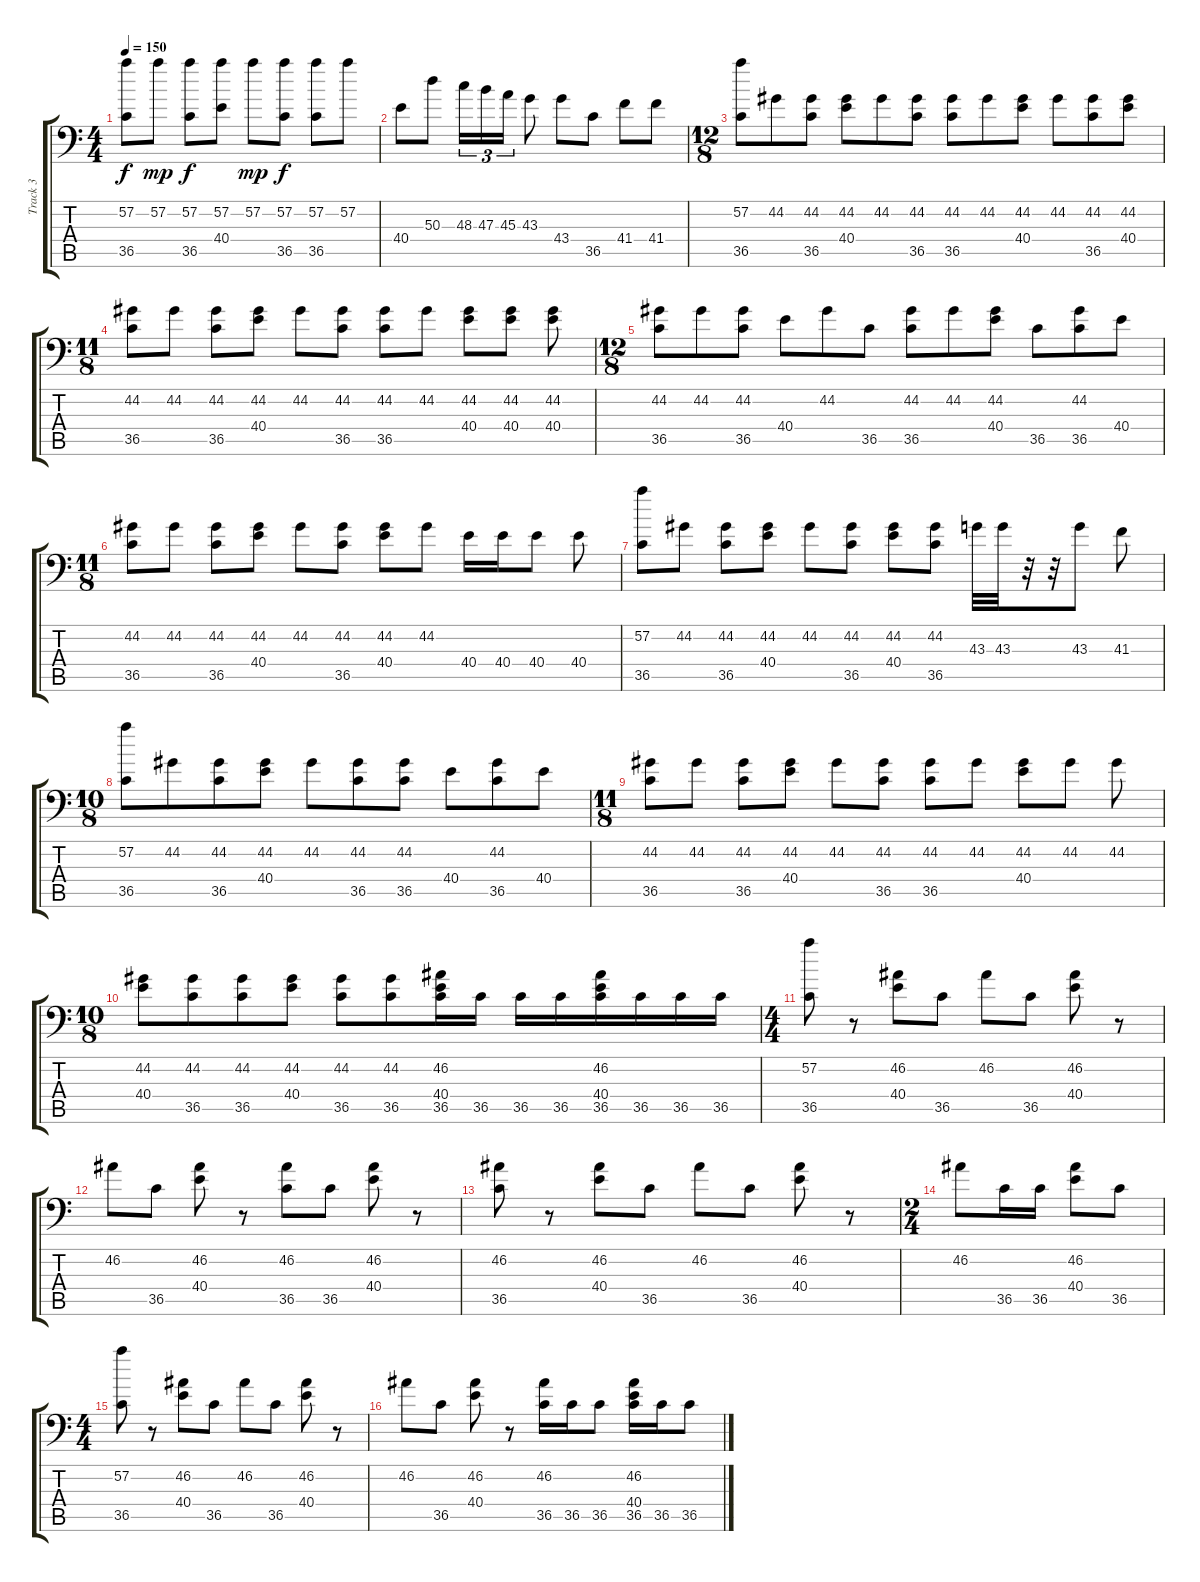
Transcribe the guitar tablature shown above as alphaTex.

\track ("Track 3" "Track 3") {instrument acousticgrandpiano}
\staff {score tabs}
\tuning (C-1 C-1 C-1 C-1 C-1 C-1) {hide}
\ts (4 4)
\tempo 150
\clef f4
\ks c
(57.2 36.5).8{dy f} 57.2.8{dy mp} (57.2 36.5).8{dy f} (57.2 40.4).8 57.2.8{dy mp} (57.2 36.5).8{dy f} (57.2 36.5).8 57.2.8 |
40.4.8 50.3.8 48.3.16{tu (3 2)} 47.3.16{tu (3 2)} 45.3.16{tu (3 2)} 43.3.8 43.4.8 36.5.8 41.4.8 41.4.8 |
\ts (12 8)
(57.2 36.5).8 44.2.8 (44.2 36.5).8 (44.2 40.4).8 44.2.8 (44.2 36.5).8 (44.2 36.5).8 44.2.8 (44.2 40.4).8 44.2.8 (44.2 36.5).8 (44.2 40.4).8 |
\ts (11 8)
(44.2 36.5).8 44.2.8 (44.2 36.5).8 (44.2 40.4).8 44.2.8 (44.2 36.5).8 (44.2 36.5).8 44.2.8 (44.2 40.4).8 (44.2 40.4).8 (44.2 40.4).8 |
\ts (12 8)
(44.2 36.5).8 44.2.8 (44.2 36.5).8 40.4.8 44.2.8 36.5.8 (44.2 36.5).8 44.2.8 (44.2 40.4).8 36.5.8 (44.2 36.5).8 40.4.8 |
\ts (11 8)
(44.2 36.5).8 44.2.8 (44.2 36.5).8 (44.2 40.4).8 44.2.8 (44.2 36.5).8 (44.2 40.4).8 44.2.8 40.4.16 40.4.16 40.4.8 40.4.8 |
(57.2 36.5).8 44.2.8 (44.2 36.5).8 (44.2 40.4).8 44.2.8 (44.2 36.5).8 (44.2 40.4).8 (44.2 36.5).8 43.3.32 43.3.32 r.32 r.32 43.3.8 41.3.8 |
\ts (10 8)
(57.2 36.5).8 44.2.8 (44.2 36.5).8 (44.2 40.4).8 44.2.8 (44.2 36.5).8 (44.2 36.5).8 40.4.8 (44.2 36.5).8 40.4.8 |
\ts (11 8)
(44.2 36.5).8 44.2.8 (44.2 36.5).8 (44.2 40.4).8 44.2.8 (44.2 36.5).8 (44.2 36.5).8 44.2.8 (44.2 40.4).8 44.2.8 44.2.8 |
\ts (10 8)
(44.2 40.4).8 (44.2 36.5).8 (44.2 36.5).8 (44.2 40.4).8 (44.2 36.5).8 (44.2 36.5).8 (46.2 40.4 36.5).16 36.5.16 36.5.16 36.5.16 (46.2 40.4 36.5).16 36.5.16 36.5.16 36.5.16 |
\ts (4 4)
(57.2 36.5).8 r.8 (46.2 40.4).8 36.5.8 46.2.8 36.5.8 (46.2 40.4).8 r.8 |
46.2.8 36.5.8 (46.2 40.4).8 r.8 (46.2 36.5).8 36.5.8 (46.2 40.4).8 r.8 |
(46.2 36.5).8 r.8 (46.2 40.4).8 36.5.8 46.2.8 36.5.8 (46.2 40.4).8 r.8 |
\ts (2 4)
46.2.8 36.5.16 36.5.16 (46.2 40.4).8 36.5.8 |
\ts (4 4)
(57.2 36.5).8 r.8 (46.2 40.4).8 36.5.8 46.2.8 36.5.8 (46.2 40.4).8 r.8 |
46.2.8 36.5.8 (46.2 40.4).8 r.8 (46.2 36.5).16 36.5.16 36.5.8 (46.2 40.4 36.5).16 36.5.16 36.5.8
